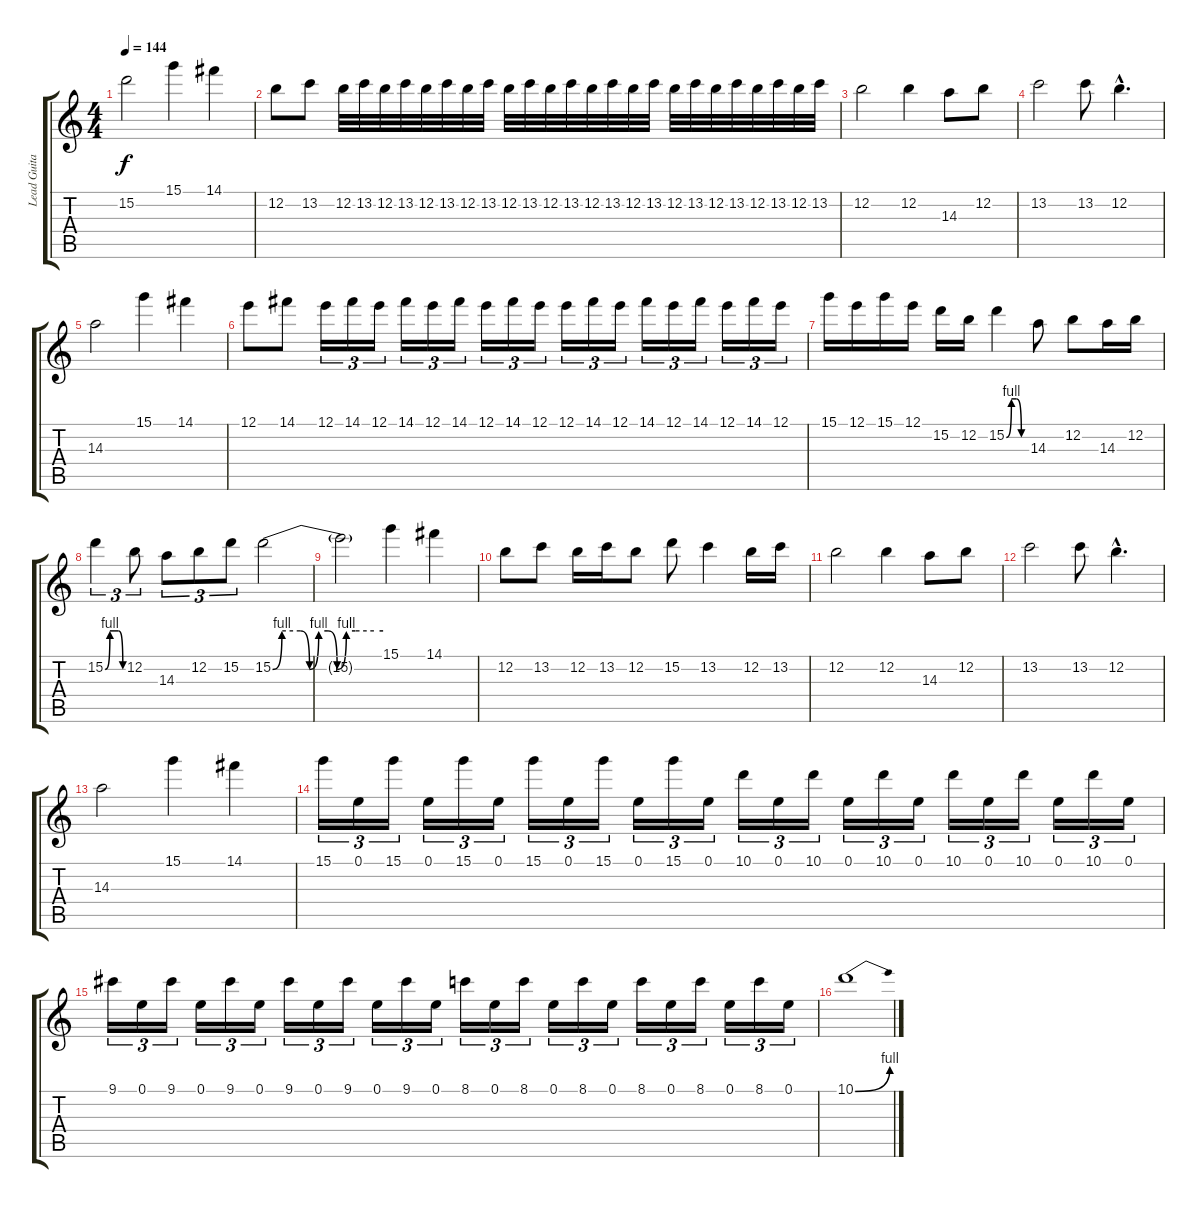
\track ("Lead Guitar" "Lead Guita") {instrument overdrivenguitar}
\staff {score tabs}
\tuning (E4 B3 G3 D3 A2 E2) {hide}
\ts (4 4)
\tempo 144
\clef g2
\ks c
15.2{t}.2{dy f} 15.1.4 14.1.4 |
12.2.8 13.2.8 12.2.32 13.2.32 12.2.32 13.2.32 12.2.32 13.2.32 12.2.32 13.2.32 12.2.32 13.2.32 12.2.32 13.2.32 12.2.32 13.2.32 12.2.32 13.2.32 12.2.32 13.2.32 12.2.32 13.2.32 12.2.32 13.2.32 12.2.32 13.2.32 |
12.2.2 12.2.4 14.3.8 12.2.8 |
13.2.2 13.2.8 12.2{hac}.4{d} |
14.3.2 15.1.4 14.1.4 |
12.1.8 14.1.8 12.1.16{tu (3 2)} 14.1.16{tu (3 2)} 12.1.16{tu (3 2)} 14.1.16{tu (3 2)} 12.1.16{tu (3 2)} 14.1.16{tu (3 2)} 12.1.16{tu (3 2)} 14.1.16{tu (3 2)} 12.1.16{tu (3 2)} 12.1.16{tu (3 2)} 14.1.16{tu (3 2)} 12.1.16{tu (3 2)} 14.1.16{tu (3 2)} 12.1.16{tu (3 2)} 14.1.16{tu (3 2)} 12.1.16{tu (3 2)} 14.1.16{tu (3 2)} 12.1.16{tu (3 2)} |
15.1.16 12.1.16 15.1.16 12.1.16 15.2.16 12.2.16 15.2{be (custom 0 0 15 4 30 4 45 0 60 0)}.4 14.3.8 12.2.8 14.3.16 12.2.16 |
15.2{be (custom 0 0 16 4 30 4 45 4 60 0)}.4{tu (3 2)} 12.2.8{tu (3 2)} 14.3.8{tu (3 2)} 12.2.8{tu (3 2)} 15.2.8{tu (3 2)} 15.2{be (custom 0 0 5 4 15 4 20 0 25 4 30 4 35 0 40 4 45 4 55 4 60 4)}.2 |
15.2{t}.2 15.1.4 14.1.4 |
12.2.8 13.2.8 12.2.16 13.2.16 12.2.8 15.2.8 13.2.4 12.2.16 13.2.16 |
12.2.2 12.2.4 14.3.8 12.2.8 |
13.2.2 13.2.8 12.2{hac}.4{d} |
14.3.2 15.1.4 14.1.4 |
15.1.16{tu (3 2)} 0.1.16{tu (3 2)} 15.1.16{tu (3 2)} 0.1.16{tu (3 2)} 15.1.16{tu (3 2)} 0.1.16{tu (3 2)} 15.1.16{tu (3 2)} 0.1.16{tu (3 2)} 15.1.16{tu (3 2)} 0.1.16{tu (3 2)} 15.1.16{tu (3 2)} 0.1.16{tu (3 2)} 10.1.16{tu (3 2)} 0.1.16{tu (3 2)} 10.1.16{tu (3 2)} 0.1.16{tu (3 2)} 10.1.16{tu (3 2)} 0.1.16{tu (3 2)} 10.1.16{tu (3 2)} 0.1.16{tu (3 2)} 10.1.16{tu (3 2)} 0.1.16{tu (3 2)} 10.1.16{tu (3 2)} 0.1.16{tu (3 2)} |
9.1.16{tu (3 2)} 0.1.16{tu (3 2)} 9.1.16{tu (3 2)} 0.1.16{tu (3 2)} 9.1.16{tu (3 2)} 0.1.16{tu (3 2)} 9.1.16{tu (3 2)} 0.1.16{tu (3 2)} 9.1.16{tu (3 2)} 0.1.16{tu (3 2)} 9.1.16{tu (3 2)} 0.1.16{tu (3 2)} 8.1.16{tu (3 2)} 0.1.16{tu (3 2)} 8.1.16{tu (3 2)} 0.1.16{tu (3 2)} 8.1.16{tu (3 2)} 0.1.16{tu (3 2)} 8.1.16{tu (3 2)} 0.1.16{tu (3 2)} 8.1.16{tu (3 2)} 0.1.16{tu (3 2)} 8.1.16{tu (3 2)} 0.1.16{tu (3 2)} |
10.1{be (bend 0 0 60 4)}.1
